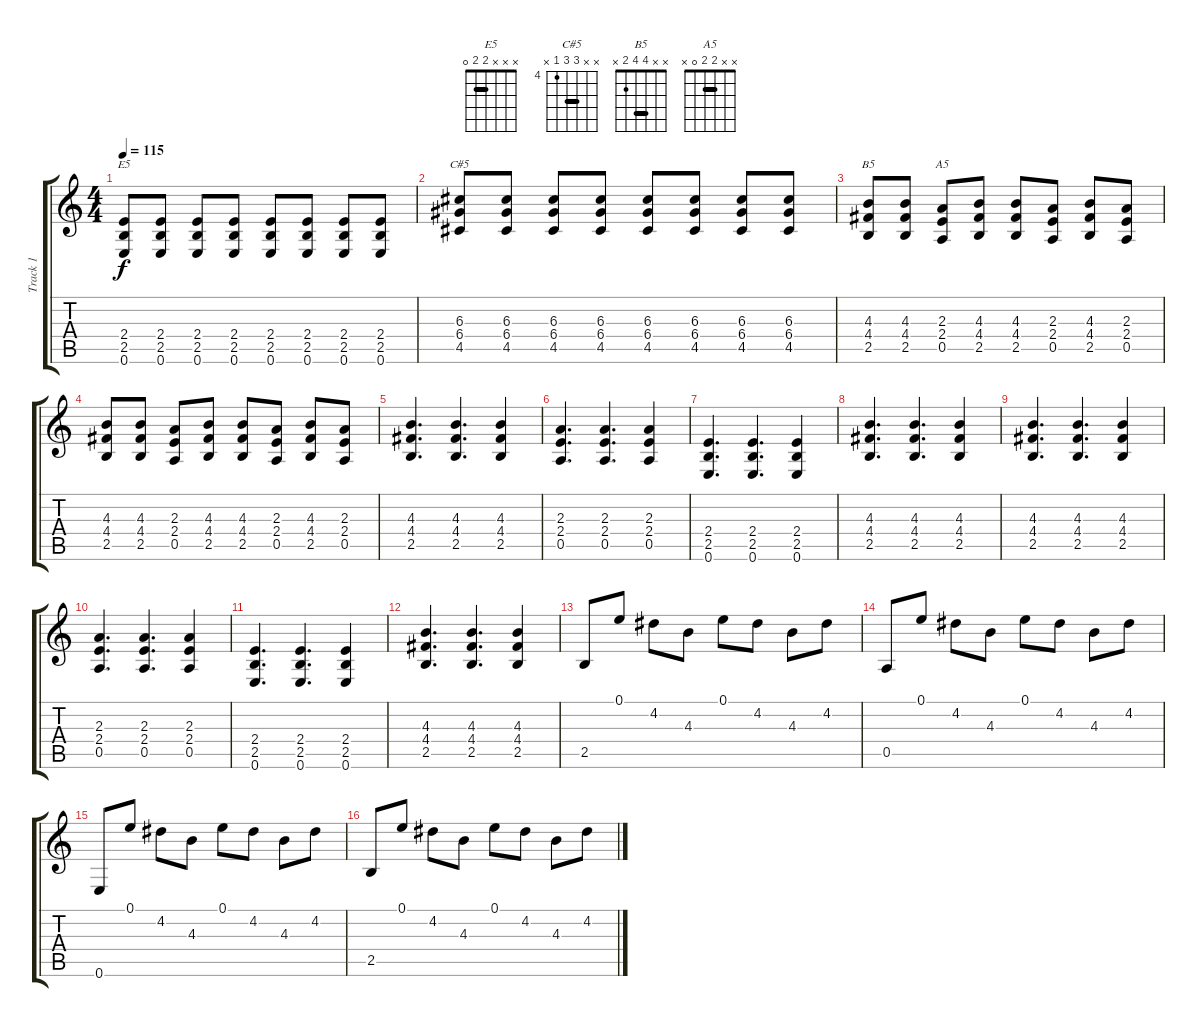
\track ("Track 1" "Track 1") {instrument electricguitarclean}
\staff {score tabs}
\tuning (E4 B3 G3 D3 A2 E2) {hide}
\chord ("E5" x x x 2 2 0) {barre 2}
\chord ("C#5" x x 6 6 4 x) {firstfret 4 barre 6}
\chord ("B5" x x 4 4 2 x) {barre 4}
\chord ("A5" x x 2 2 0 x) {barre 2}
\ts (4 4)
\tempo 115
\clef g2
\ks c
(2.4 2.5 0.6).8{ch "E5" dy f instrument overdrivenguitar} (2.4 2.5 0.6).8 (2.4 2.5 0.6).8 (2.4 2.5 0.6).8 (2.4 2.5 0.6).8 (2.4 2.5 0.6).8 (2.4 2.5 0.6).8 (2.4 2.5 0.6).8 |
(6.3 6.4 4.5).8{ch "C#5"} (6.3 6.4 4.5).8 (6.3 6.4 4.5).8 (6.3 6.4 4.5).8 (6.3 6.4 4.5).8 (6.3 6.4 4.5).8 (6.3 6.4 4.5).8 (6.3 6.4 4.5).8 |
(4.3 4.4 2.5).8{ch "B5"} (4.3 4.4 2.5).8 (2.3 2.4 0.5).8{ch "A5"} (4.3 4.4 2.5).8 (4.3 4.4 2.5).8 (2.3 2.4 0.5).8 (4.3 4.4 2.5).8 (2.3 2.4 0.5).8 |
(4.3 4.4 2.5).8 (4.3 4.4 2.5).8 (2.3 2.4 0.5).8 (4.3 4.4 2.5).8 (4.3 4.4 2.5).8 (2.3 2.4 0.5).8 (4.3 4.4 2.5).8 (2.3 2.4 0.5).8 |
(4.3 4.4 2.5).4{d instrument overdrivenguitar} (4.3 4.4 2.5).4{d} (4.3 4.4 2.5).4 |
(2.3 2.4 0.5).4{d} (2.3 2.4 0.5).4{d} (2.3 2.4 0.5).4 |
(2.4 2.5 0.6).4{d} (2.4 2.5 0.6).4{d} (2.4 2.5 0.6).4 |
(4.3 4.4 2.5).4{d} (4.3 4.4 2.5).4{d} (4.3 4.4 2.5).4 |
(4.3 4.4 2.5).4{d} (4.3 4.4 2.5).4{d} (4.3 4.4 2.5).4 |
(2.3 2.4 0.5).4{d} (2.3 2.4 0.5).4{d} (2.3 2.4 0.5).4 |
(2.4 2.5 0.6).4{d} (2.4 2.5 0.6).4{d} (2.4 2.5 0.6).4 |
(4.3 4.4 2.5).4{d} (4.3 4.4 2.5).4{d} (4.3 4.4 2.5).4 |
2.5.8{instrument electricguitarclean} 0.1.8 4.2.8 4.3.8 0.1.8 4.2.8 4.3.8 4.2.8 |
0.5.8 0.1.8 4.2.8 4.3.8 0.1.8 4.2.8 4.3.8 4.2.8 |
0.6.8 0.1.8 4.2.8 4.3.8 0.1.8 4.2.8 4.3.8 4.2.8 |
2.5.8 0.1.8 4.2.8 4.3.8 0.1.8 4.2.8 4.3.8 4.2.8
